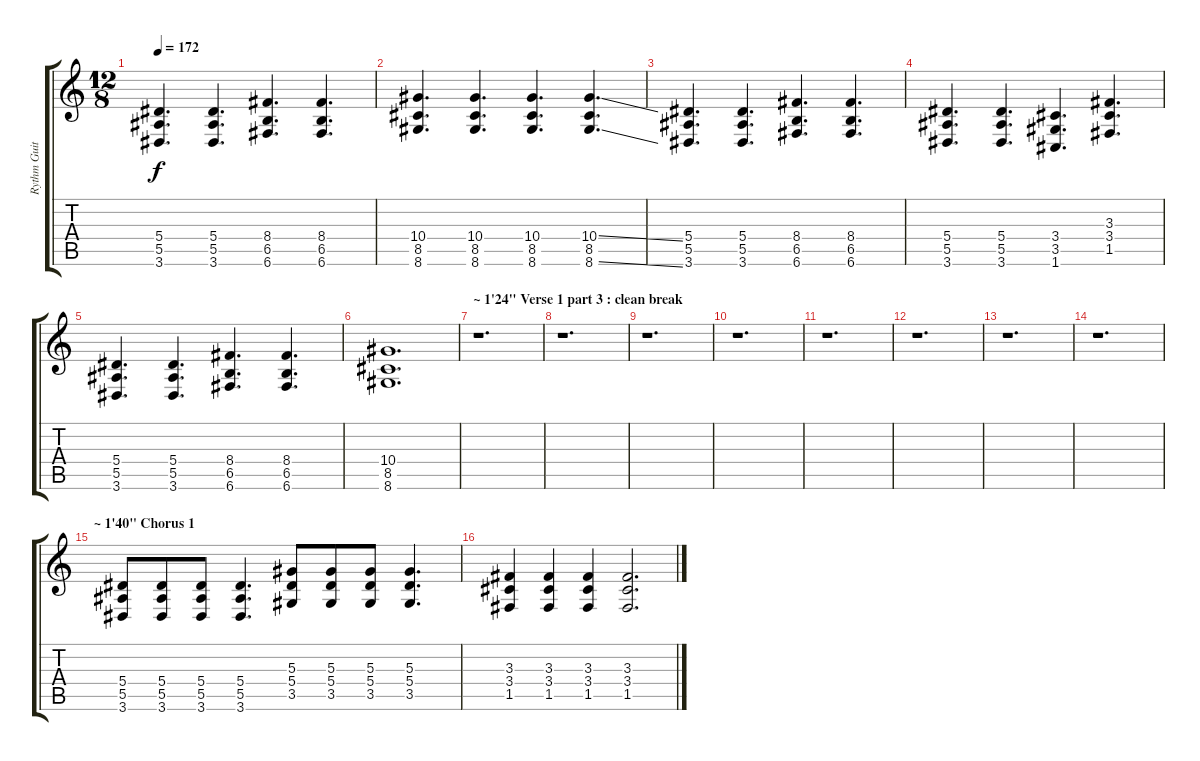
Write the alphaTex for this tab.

\track ("Rythm Guitar - Matthias Schuler" "Rythm Guit") {instrument distortionguitar}
\staff {score tabs}
\tuning (C4 G3 Eb3 Bb2 F2 C2) {hide}
\ts (12 8)
\tempo 172
\clef g2
\ks c
(5.4 5.5 3.6).4{d dy f} (5.4 5.5 3.6).4{d} (8.4 6.5 6.6).4{d} (8.4 6.5 6.6).4{d} |
(10.4 8.5 8.6).4{d} (10.4 8.5 8.6).4{d} (10.4 8.5 8.6).4{d} (10.4{ss} 8.5 8.6{ss}).4{d} |
(5.4 5.5 3.6).4{d} (5.4 5.5 3.6).4{d} (8.4 6.5 6.6).4{d} (8.4 6.5 6.6).4{d} |
(5.4 5.5 3.6).4{d} (5.4 5.5 3.6).4{d} (3.4 3.5 1.6).4{d} (3.3 3.4 1.5).4{d} |
(5.4 5.5 3.6).4{d} (5.4 5.5 3.6).4{d} (8.4 6.5 6.6).4{d} (8.4 6.5 6.6).4{d} |
(10.4 8.5 8.6).1{d} |
\section ("" "~ 1'24\" Verse 1 part 3 : clean break")
r.1{d} |
r.1{d} |
r.1{d} |
r.1{d} |
r.1{d} |
r.1{d} |
r.1{d} |
r.1{d} |
\section ("" "~ 1'40\" Chorus 1 ")
(5.4 5.5 3.6).8 (5.4 5.5 3.6).8 (5.4 5.5 3.6).8 (5.4 5.5 3.6).4{d} (5.3 5.4 3.5).8 (5.3 5.4 3.5).8 (5.3 5.4 3.5).8 (5.3 5.4 3.5).4{d} |
(3.3 3.4 1.5).4 (3.3 3.4 1.5).4 (3.3 3.4 1.5).4 (3.3 3.4 1.5).2{d}
